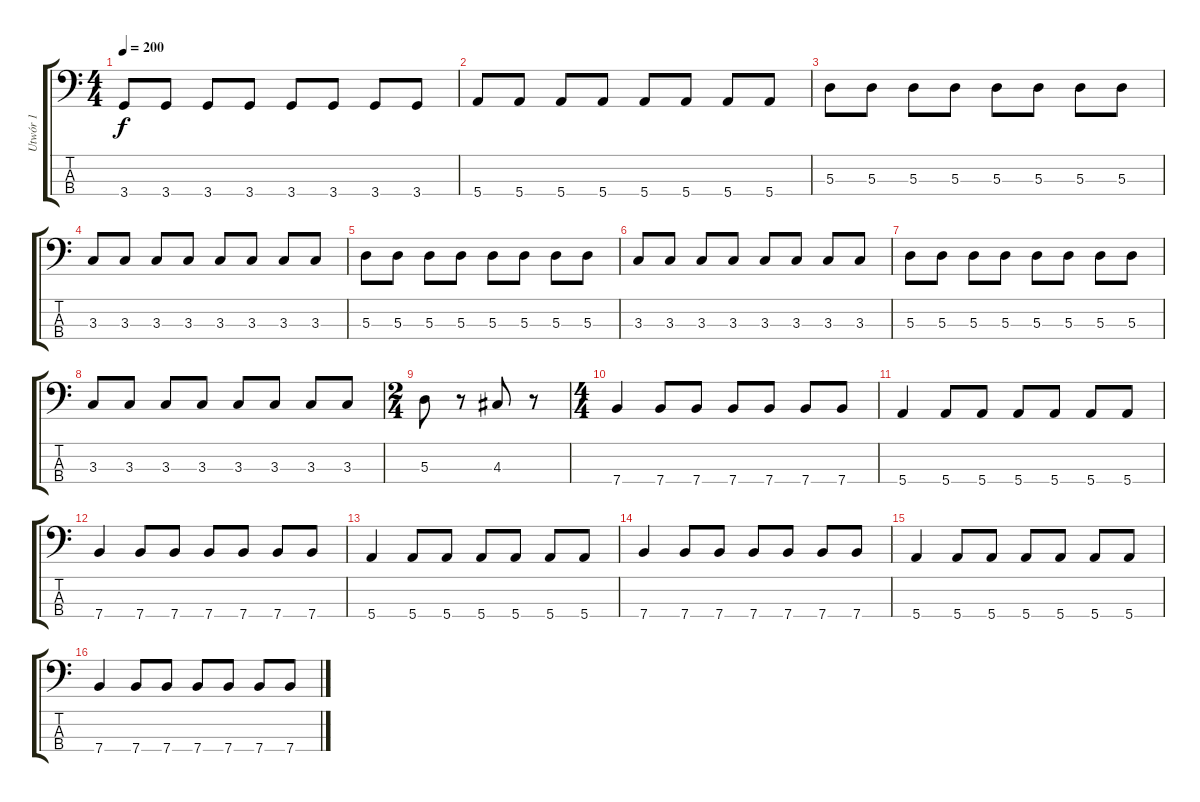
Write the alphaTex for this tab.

\track ("Utwór 1" "Utwór 1") {instrument electricbasspick}
\staff {score tabs}
\tuning (G2 D2 A1 E1) {hide}
\ts (4 4)
\tempo 200
\clef f4
\ks c
3.4.8{dy f} 3.4.8 3.4.8 3.4.8 3.4.8 3.4.8 3.4.8 3.4.8 |
5.4.8 5.4.8 5.4.8 5.4.8 5.4.8 5.4.8 5.4.8 5.4.8 |
5.3.8 5.3.8 5.3.8 5.3.8 5.3.8 5.3.8 5.3.8 5.3.8 |
3.3.8 3.3.8 3.3.8 3.3.8 3.3.8 3.3.8 3.3.8 3.3.8 |
5.3.8 5.3.8 5.3.8 5.3.8 5.3.8 5.3.8 5.3.8 5.3.8 |
3.3.8 3.3.8 3.3.8 3.3.8 3.3.8 3.3.8 3.3.8 3.3.8 |
5.3.8 5.3.8 5.3.8 5.3.8 5.3.8 5.3.8 5.3.8 5.3.8 |
3.3.8 3.3.8 3.3.8 3.3.8 3.3.8 3.3.8 3.3.8 3.3.8 |
\ts (2 4)
5.3.8 r.8 4.3.8 r.8 |
\ts (4 4)
7.4.4 7.4.8 7.4.8 7.4.8 7.4.8 7.4.8 7.4.8 |
5.4.4 5.4.8 5.4.8 5.4.8 5.4.8 5.4.8 5.4.8 |
7.4.4 7.4.8 7.4.8 7.4.8 7.4.8 7.4.8 7.4.8 |
5.4.4 5.4.8 5.4.8 5.4.8 5.4.8 5.4.8 5.4.8 |
7.4.4 7.4.8 7.4.8 7.4.8 7.4.8 7.4.8 7.4.8 |
5.4.4 5.4.8 5.4.8 5.4.8 5.4.8 5.4.8 5.4.8 |
7.4.4 7.4.8 7.4.8 7.4.8 7.4.8 7.4.8 7.4.8
